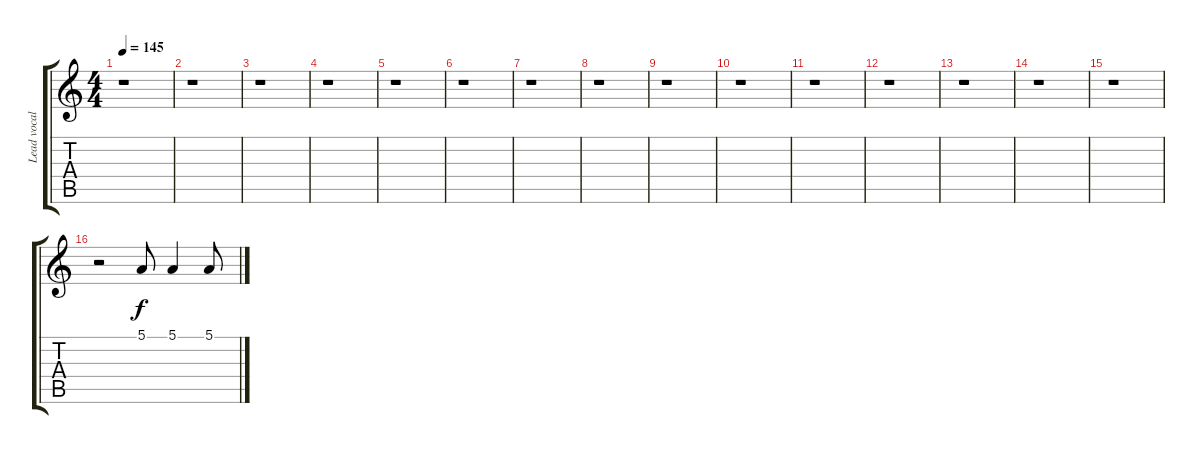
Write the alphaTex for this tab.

\track ("Lead vocal" "Lead vocal") {instrument accordion}
\staff {score tabs}
\tuning (E4 B3 G3 D3 A2 E2) {hide}
\ts (4 4)
\tempo 145
\clef g2
\ks c
r.1{dy f} |
r.1 |
r.1 |
r.1 |
r.1 |
r.1 |
r.1 |
r.1 |
r.1 |
r.1 |
r.1 |
r.1 |
r.1 |
r.1 |
r.1 |
r.2 5.1.8 5.1.4 5.1.8
